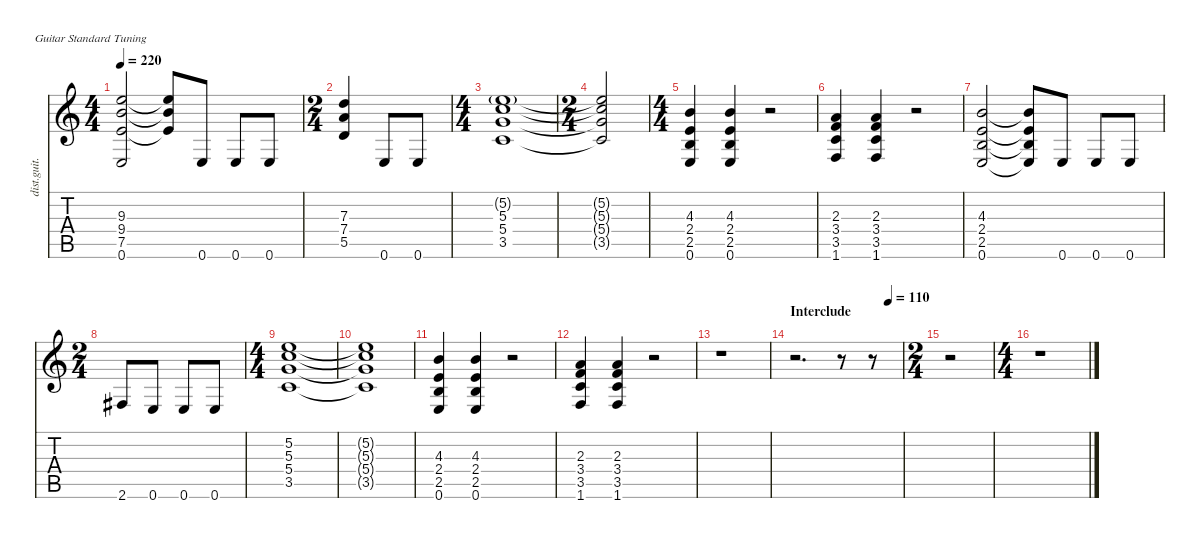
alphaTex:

\defaultSystemsLayout 4
\hideDynamics
\bracketExtendMode nobrackets
\track ("Hetfield" "dist.guit.") {instrument distortionguitar}
\staff {score tabs}
\tuning (E4 B3 G3 D3 A2 E2)
\ts (4 4)
\tempo 220
\clef g2
\ks c
(9.3 9.4 7.5 0.6).2{dy f beam Up} (9.3{t} 9.4{t} 7.5{t}).8{beam Up} 0.6.8{beam Up} 0.6.8{beam Up} 0.6.8{beam Up} |
\ts (2 4)
(7.3 7.4 5.5).4{beam Up} 0.6.8{beam Up} 0.6.8{beam Up} |
\ts (4 4)
(5.2{g} 5.3 5.4 3.5).1{beam Up} |
\ts (2 4)
(5.2{t} 5.3{t} 5.4{t} 3.5{t}).2{beam Up} |
\ts (4 4)
(4.3 2.4 2.5 0.6).4{beam Up} (4.3 2.4 2.5 0.6).4{beam Up} r.2{beam Down} |
(2.3 3.4 3.5 1.6).4{beam Up} (2.3 3.4 3.5 1.6).4{beam Up} r.2{beam Down} |
(4.3 2.4 2.5 0.6).2{beam Up} (4.3{t} 2.4{t} 2.5{t} 0.6{t}).8{beam Up} 0.6.8{beam Up} 0.6.8{beam Up} 0.6.8{beam Up} |
\ts (2 4)
2.6{acc #}.8{beam Up} 0.6.8{beam Up} 0.6.8{beam Up} 0.6.8{beam Up} |
\ts (4 4)
(5.2 5.3 5.4 3.5).1{beam Up} |
(5.2{t} 5.3{t} 5.4{t} 3.5{t}).1{beam Up} |
(4.3 2.4 2.5 0.6).4{beam Up} (4.3 2.4 2.5 0.6).4{beam Up} r.2{beam Down} |
(2.3 3.4 3.5 1.6).4{beam Up} (2.3 3.4 3.5 1.6).4{beam Up} r.2{beam Down} |
r.1{beam Down} |
\section ("" "Interclude")
\tempo (110 0.875)
r.2{d beam Down} r.8{beam Down} r.8{beam Down} |
\ts (2 4)
r.2{beam Down} |
\ts (4 4)
r.1{beam Down}
